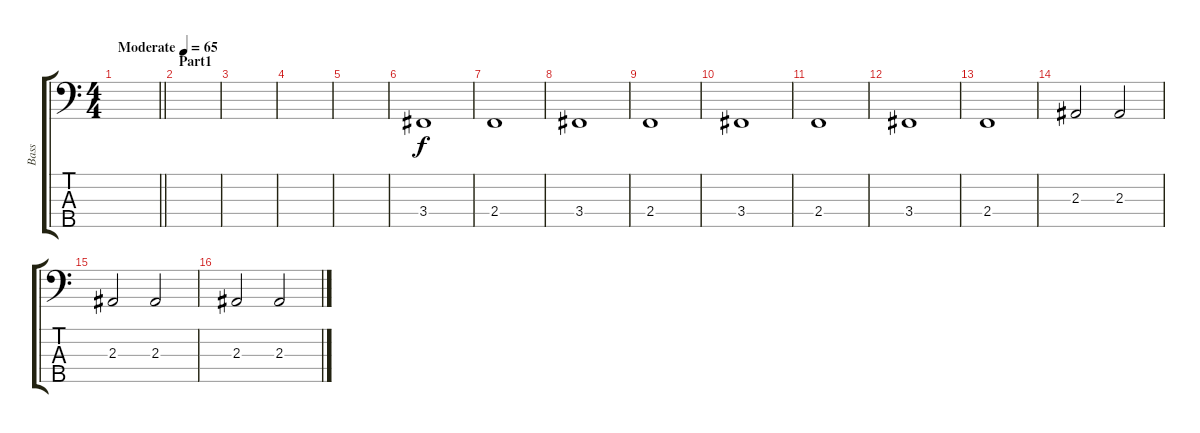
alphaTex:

\track ("Bass" "Bass") {instrument electricbassfinger}
\staff {score tabs}
\tuning (Gb2 Db2 Ab1 Eb1 Ab0) {hide}
\ts (4 4)
\tempo (65 "Moderate")
\clef f4
\barLineRight lightlight
\ks c
|
\section ("" "Part1")
|
|
|
|
3.4.1 |
2.4.1 |
3.4.1 |
2.4.1 |
3.4.1 |
2.4.1 |
3.4.1 |
2.4.1 |
2.3.2 2.3.2 |
2.3.2 2.3.2 |
2.3.2 2.3.2
